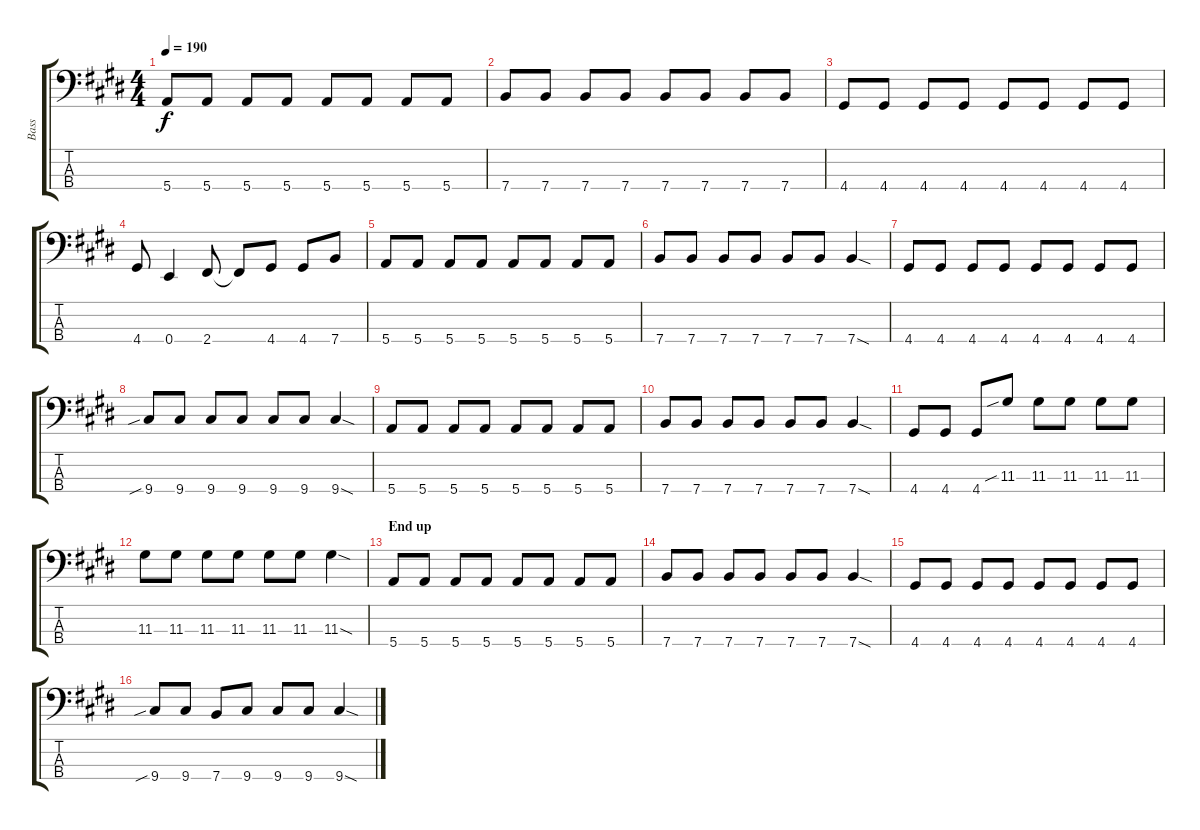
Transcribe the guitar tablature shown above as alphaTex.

\track ("Bass" "Bass") {instrument electricbassfinger}
\staff {score tabs}
\tuning (G2 D2 A1 E1) {hide}
\ts (4 4)
\tempo 190
\clef f4
\ks e
5.4.8{dy f} 5.4.8 5.4.8 5.4.8 5.4.8 5.4.8 5.4.8 5.4.8 |
7.4.8 7.4.8 7.4.8 7.4.8 7.4.8 7.4.8 7.4.8 7.4.8 |
4.4.8 4.4.8 4.4.8 4.4.8 4.4.8 4.4.8 4.4.8 4.4.8 |
4.4.8 0.4.4 2.4.8 2.4{t}.8 4.4.8 4.4.8 7.4.8 |
5.4.8 5.4.8 5.4.8 5.4.8 5.4.8 5.4.8 5.4.8 5.4.8 |
7.4.8 7.4.8 7.4.8 7.4.8 7.4.8 7.4.8 7.4{sod}.4 |
4.4.8 4.4.8 4.4.8 4.4.8 4.4.8 4.4.8 4.4.8 4.4.8 |
9.4{sib}.8 9.4.8 9.4.8 9.4.8 9.4.8 9.4.8 9.4{sod}.4 |
5.4.8 5.4.8 5.4.8 5.4.8 5.4.8 5.4.8 5.4.8 5.4.8 |
7.4.8 7.4.8 7.4.8 7.4.8 7.4.8 7.4.8 7.4{sod}.4 |
4.4.8 4.4.8 4.4.8 11.3{sib}.8 11.3.8 11.3.8 11.3.8 11.3.8 |
11.3.8 11.3.8 11.3.8 11.3.8 11.3.8 11.3.8 11.3{sod}.4 |
\section ("" "End up")
5.4.8 5.4.8 5.4.8 5.4.8 5.4.8 5.4.8 5.4.8 5.4.8 |
7.4.8 7.4.8 7.4.8 7.4.8 7.4.8 7.4.8 7.4{sod}.4 |
4.4.8 4.4.8 4.4.8 4.4.8 4.4.8 4.4.8 4.4.8 4.4.8 |
9.4{sib}.8 9.4.8 7.4.8 9.4.8 9.4.8 9.4.8 9.4{sod}.4
